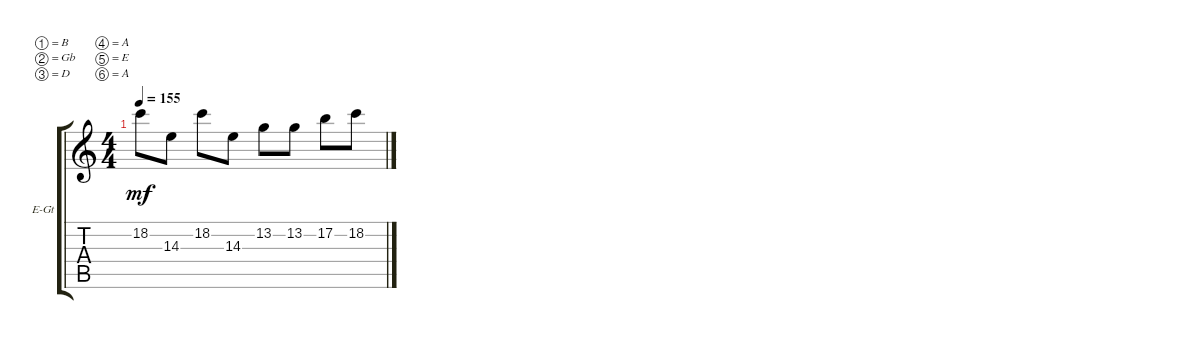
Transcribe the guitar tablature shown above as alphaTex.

\defaultSystemsLayout 4
\bracketExtendMode groupsimilarinstruments
\firstSystemTrackNameOrientation horizontal
\otherSystemsTrackNameOrientation horizontal
\track ("Eaven Dall - Lead Center" "E-Gt") {instrument distortionguitar}
\staff {score tabs}
\tuning (B3 Gb3 D3 A2 E2 A1)
\ts (4 4)
\tempo 155
\clef g2
\ks c
18.2.8{dy mf} 14.3.8 18.2.8 14.3.8 13.2.8 13.2.8 17.2.8 18.2.8
